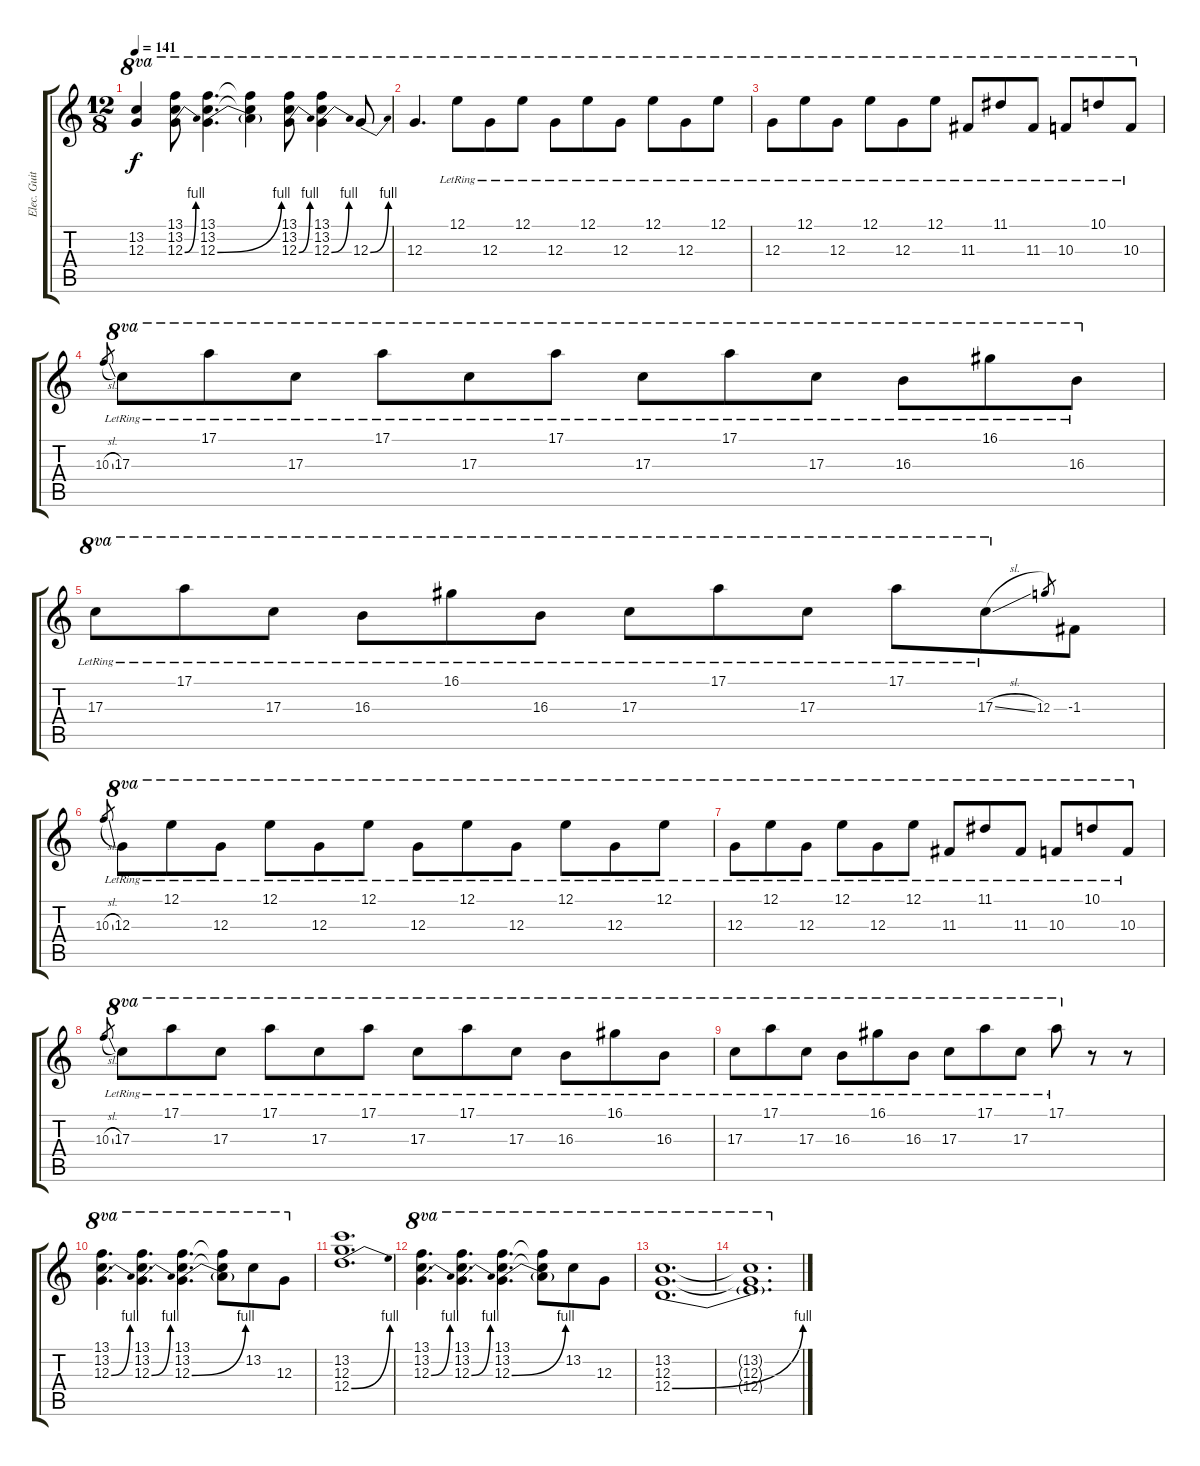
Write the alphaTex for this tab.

\track ("Elec. Guitar 3" "Elec. Guit") {instrument electricguitarclean}
\staff {score tabs}
\tuning (E4 B3 G3 D3 A2 E2) {hide}
\ts (12 8)
\tempo 141
\clef g2
\ks c
(13.2{t} 12.3{t}).4{ot 8va dy f} (13.1 13.2 12.3{be (bend 0 0 60 4)}).8{ot 8va} (13.1 13.2 12.3{be (bend 0 0 60 4)}).4{d ot 8va} (13.1{t} 13.2{t} 12.3{t}).4{ot 8va} (13.1 13.2 12.3{be (bend 0 0 60 4)}).8{ot 8va} (13.1 13.2 12.3{be (bend 0 0 60 4)}).4{ot 8va} 12.3{be (bend 0 0 60 4)}.8{ot 8va} |
12.3.4{d ot 8va} 12.1{lr}.8{ot 8va} 12.3{lr}.8{ot 8va} 12.1{lr}.8{ot 8va} 12.3{lr}.8{ot 8va} 12.1{lr}.8{ot 8va} 12.3{lr}.8{ot 8va} 12.1{lr}.8{ot 8va} 12.3{lr}.8{ot 8va} 12.1{lr}.8{ot 8va} |
12.3{lr}.8{ot 8va} 12.1{lr}.8{ot 8va} 12.3{lr}.8{ot 8va} 12.1{lr}.8{ot 8va} 12.3{lr}.8{ot 8va} 12.1{lr}.8{ot 8va} 11.3{lr}.8{ot 8va} 11.1{lr}.8{ot 8va} 11.3{lr}.8{ot 8va} 10.3{lr}.8{ot 8va} 10.1{lr}.8{ot 8va} 10.3{lr}.8{ot 8va} |
10.3{sl}.8{gr} 17.3{lr}.8{ot 8va} 17.1{lr}.8{ot 8va} 17.3{lr}.8{ot 8va} 17.1{lr}.8{ot 8va} 17.3{lr}.8{ot 8va} 17.1{lr}.8{ot 8va} 17.3{lr}.8{ot 8va} 17.1{lr}.8{ot 8va} 17.3{lr}.8{ot 8va} 16.3{lr}.8{ot 8va} 16.1{lr}.8{ot 8va} 16.3{lr}.8{ot 8va} |
17.3{lr}.8{ot 8va} 17.1{lr}.8{ot 8va} 17.3{lr}.8{ot 8va} 16.3{lr}.8{ot 8va} 16.1{lr}.8{ot 8va} 16.3{lr}.8{ot 8va} 17.3{lr}.8{ot 8va} 17.1{lr}.8{ot 8va} 17.3{lr}.8{ot 8va} 17.1{lr}.8{ot 8va} 17.3{sl lr}.8{ot 8va} 12.3.8{gr} -1.3.8 |
10.3{sl}.8{gr} 12.3{lr}.8{ot 8va} 12.1{lr}.8{ot 8va} 12.3{lr}.8{ot 8va} 12.1{lr}.8{ot 8va} 12.3{lr}.8{ot 8va} 12.1{lr}.8{ot 8va} 12.3{lr}.8{ot 8va} 12.1{lr}.8{ot 8va} 12.3{lr}.8{ot 8va} 12.1{lr}.8{ot 8va} 12.3{lr}.8{ot 8va} 12.1{lr}.8{ot 8va} |
12.3{lr}.8{ot 8va} 12.1{lr}.8{ot 8va} 12.3{lr}.8{ot 8va} 12.1{lr}.8{ot 8va} 12.3{lr}.8{ot 8va} 12.1{lr}.8{ot 8va} 11.3{lr}.8{ot 8va} 11.1{lr}.8{ot 8va} 11.3{lr}.8{ot 8va} 10.3{lr}.8{ot 8va} 10.1{lr}.8{ot 8va} 10.3{lr}.8{ot 8va} |
10.3{sl}.8{gr} 17.3{lr}.8{ot 8va} 17.1{lr}.8{ot 8va} 17.3{lr}.8{ot 8va} 17.1{lr}.8{ot 8va} 17.3{lr}.8{ot 8va} 17.1{lr}.8{ot 8va} 17.3{lr}.8{ot 8va} 17.1{lr}.8{ot 8va} 17.3{lr}.8{ot 8va} 16.3{lr}.8{ot 8va} 16.1{lr}.8{ot 8va} 16.3{lr}.8{ot 8va} |
17.3{lr}.8{ot 8va} 17.1{lr}.8{ot 8va} 17.3{lr}.8{ot 8va} 16.3{lr}.8{ot 8va} 16.1{lr}.8{ot 8va} 16.3{lr}.8{ot 8va} 17.3{lr}.8{ot 8va} 17.1{lr}.8{ot 8va} 17.3{lr}.8{ot 8va} 17.1{lr}.8{ot 8va} r.8 r.8 |
(13.1 13.2 12.3{be (bend 0 0 60 4)}).4{d ot 8va} (13.1 13.2 12.3{be (bend 0 0 60 4)}).4{d ot 8va} (13.1 13.2 12.3{be (bend 0 0 60 4)}).4{d ot 8va} (13.1{t} 13.2{t} 12.3{t}).8{ot 8va} 13.2.8{ot 8va} 12.3.8{ot 8va} |
(13.2 12.3 12.4{be (bend 0 0 60 4)}).1{d} |
(13.1 13.2 12.3{be (bend 0 0 60 4)}).4{d ot 8va} (13.1 13.2 12.3{be (bend 0 0 60 4)}).4{d ot 8va} (13.1 13.2 12.3{be (bend 0 0 60 4)}).4{d ot 8va} (13.1{t} 13.2{t} 12.3{t}).8{ot 8va} 13.2.8{ot 8va} 12.3.8{ot 8va} |
(13.2 12.3 12.4{be (bend 0 0 60 4)}).1{d ot 8va} |
(13.2{t} 12.3{t} 12.4{t}).1{d ot 8va}
